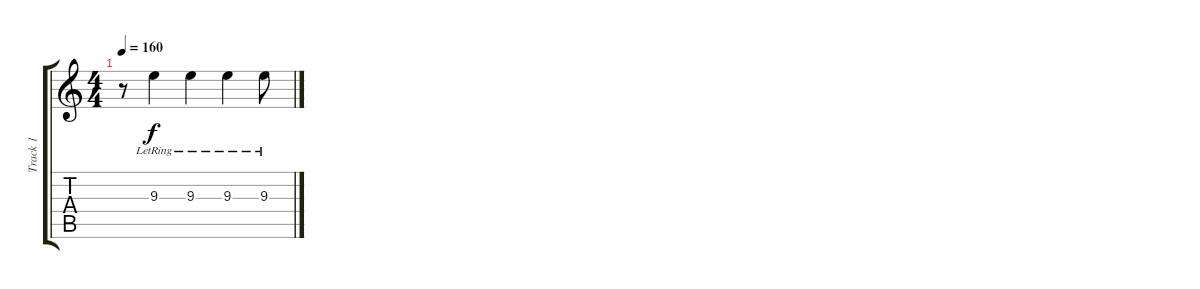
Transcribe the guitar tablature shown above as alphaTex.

\track ("Track 1" "Track 1") {instrument acousticguitarnylon}
\staff {score tabs}
\tuning (E4 B3 G3 D3 A2 E2) {hide}
\ts (4 4)
\tempo 160
\clef g2
\ks c
r.8{dy f} 9.3{lr}.4 9.3{lr}.4 9.3{lr}.4 9.3{lr}.8
